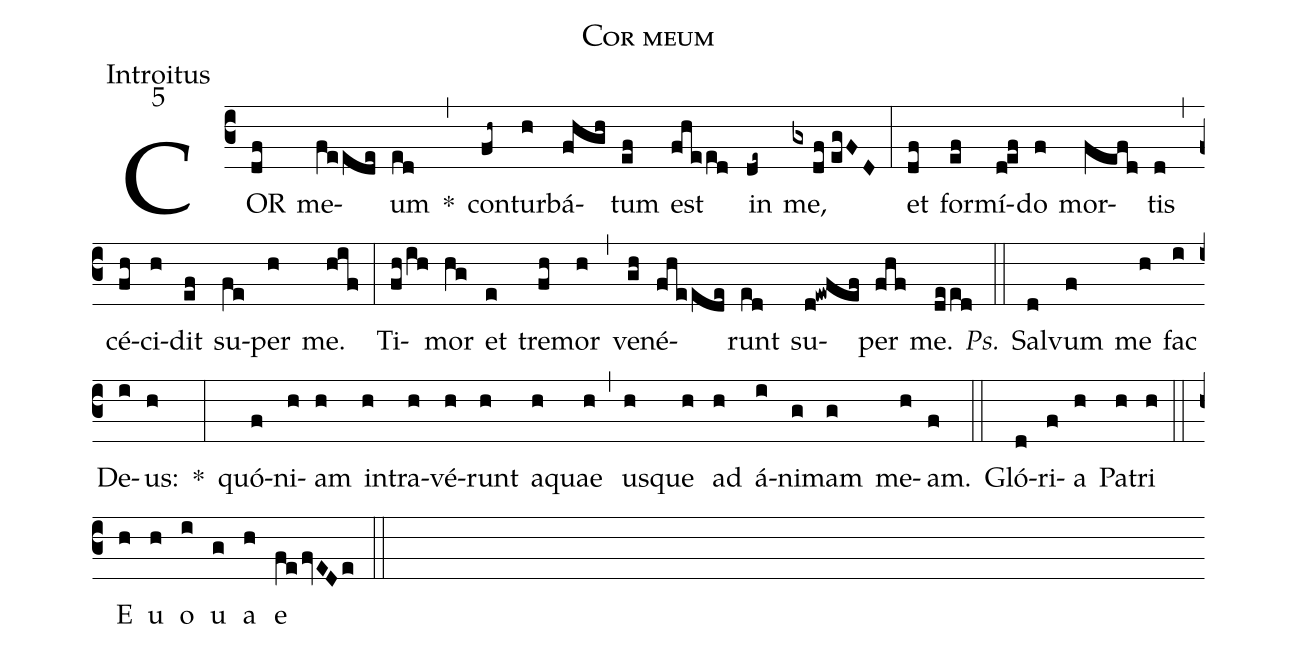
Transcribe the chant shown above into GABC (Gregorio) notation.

name:Cor meum;
office-part:Introitus;
mode:5;
%%
(c3) COR(df) me(feede)um(ed) *(,) con(fh~)tur(h)bá(fhgh)tum(ef) est(fheed) in(de~) me,(gx/df//egFD) (:) et(df) for(ef)mí(d!ef)do(f) mor(fefd)tis(d) (,) cé(fh)ci(h)dit(ef) su(fe)per(h) me.(hif) (:) Ti(fh/ih)mor(hg) et(e) tre(fh)mor(h) (,) ve(gh)né(fheede)runt(ed) su(d!ewfef)per(fhf) me.(deed) <i>Ps.</i>(::) Sal(d)vum(f) me(h) fac(i) De(i)us:(h) *(:) quó(f)ni(h)am(h) in(h)tra(h)vé(h)runt(h) a(h)quae(h) (,) u(h)sque(h) ad(h) á(i)ni(g)mam(g) me(h)am.(f) (::) Gló(d)ri(f)a(h) Pa(h)tri(h) (::) E(h) u(h) o(i) u(g) a(h) e(fefvEDe) (::)
